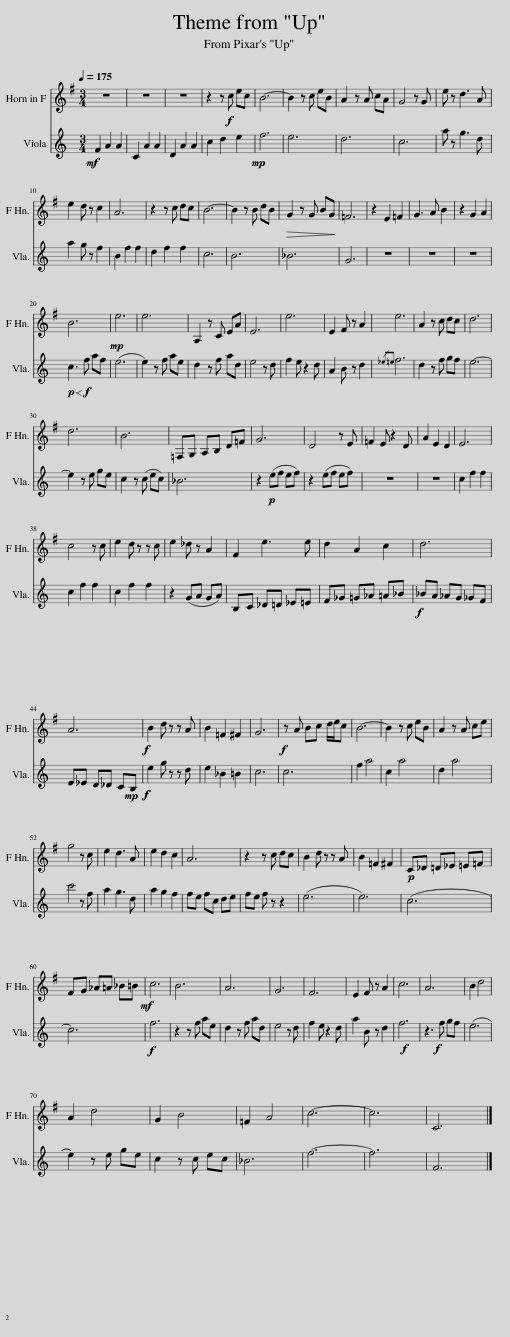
X:1
%%score 1 2
L:1/8
Q:1/4=175
M:3/4
I:linebreak $
K:C
V:1 treble transpose=-7
V:2 treble
V:1
[K:G] z6 | z6 | z6 | z2 z!f! c ec | B6- | %5
 B2 z c eB | A2 z A cA | G4 z G | e z d3 A |$ e2 d z c2 | %10
 A6 | z2 z c dc | B6- | B2 z B dB |!>(! G2 z G BG!>)! | %15
 =F6 | z2 E2 =F2 | G3 A B2 | z2 G2 A2 |$ B6 | %20
!mp! e6 | e6 | A,2 z C EA | E6 | e6 | %25
 E2 F z A2 | e6 | A2 z c dc | d6 |$ d6 | %30
 B6 | =F,G, A,B, D=F | G6 | D4 z E | =F2 E z2 D | %35
 A2 E2 D2 | E6 |$ c4 z c | e2 d z z c | e2 _d z A2 | %40
 F2 e3 e | d2 A2 c2 | d6 |$ A6 |!f! B2 d z z A | %45
 B2 =F2 ^F2 | G6 |!f! z A Bc d/e/c | B6- | B2 z c eB | %50
 A2 z A ce |$ g4 z c | e2 d3 A | e2 d2 c2 | A6 | %55
 z2 z c dc | B2 d z z A | B2 =F2 ^F2 |!p! C_D =D_E =E=F |$ FG _A=A _B=B | %60
!mf! c6 | B6 | A6 | G6 | F6 | %65
 E2 F z A2 | c6 | A6 | B2 d4 |$ A2 d4 | %70
 G2 B4 | =F2 A4 | c6- | c6 | C6 |] %75
V:2
!mf! F2 A2 A2 | C2 A2 A2 | D2 A2 A2 | c2 d2 e2 |!mp! f6 | %5
 e6 | d6 | c6 | a z g3 d |$ a2 g z f2 | %10
 B2 f2 f2 | d2 f2 f2 | c6 | B6 | _B6 | %15
 G6 | z6 | z6 | z6 |$!p!!<(! c3!<)!!f! f af | %20
 (e6 | e2) z f ae | d2 z f ad | e4 z d | f2 e z2 d | %25
 A2 B z d2 |{/_e=e} f6 | d2 z f gf | e6- |$ e2 z e ge | %30
 c2 z (c ec) | _B6 | z2!p! (ef ef) | z2 (ef ef) | z6 | %35
 z6 | c2 f2 f2 |$ c2 f2 f2 | c2 f2 f2 | z2 (GA GA) | %40
 B,C _D=D _E=E | F_G =G_A =A_B |!f! _BA _AG _GF |$ E_E D_D C!mp!B, |!f! e2 g z z d | %45
 e2 _B2 =B2 | c6 | c6 | f2 a4 | c2 a4 | %50
 d2 a4 |$ c'4 z f | a2 g3 d | a2 g2 f2 | fe fc de | %55
 fe f z z2 | (e6 | e6) | (c6 |$ c6) | %60
!f! f6 | z2 z f ae | d2 z f ad | e4 z d | f2 e z2 d | %65
 a2 B z d2 | f6!f! | z3!f! f gf | (e6 |$ e2) z e ge | %70
 c2 z c ec | _B6 | f6- | f6 | F6 |] %75
